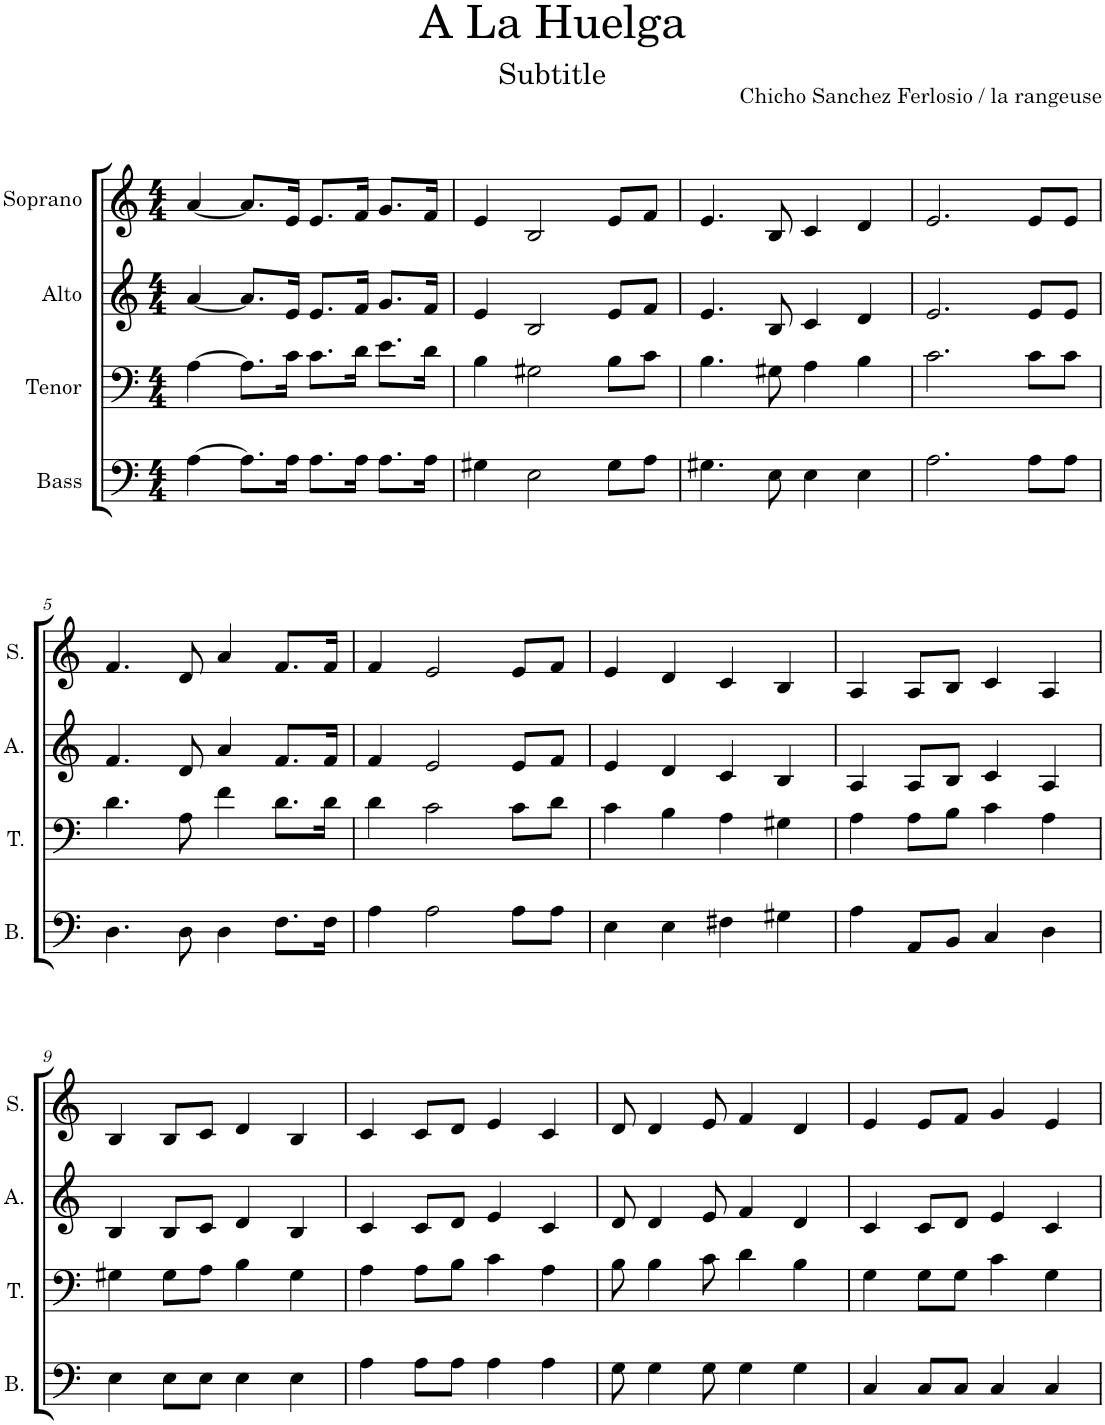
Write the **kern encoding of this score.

**kern	**kern	**kern	**kern
*part4	*part3	*part2	*part1
*staff4	*staff3	*staff2	*staff1
*I"Bass	*I"Tenor	*I"Alto	*I"Soprano
*I'B.	*I'T.	*I'A.	*I'S.
*clefF4	*clefF4	*clefG2	*clefG2
*k[]	*k[]	*k[]	*k[]
*M4/4	*M4/4	*M4/4	*M4/4
=1	=1	=1	=1
[4A\	[4A\	[4a/	[4a/
8.A\L]	8.A\L]	8.a/L]	8.a/L]
16A\Jk	16c\Jk	16e/Jk	16e/Jk
8.A\L	8.c\L	8.e/L	8.e/L
16A\Jk	16d\Jk	16f/Jk	16f/Jk
8.A\L	8.e\L	8.g/L	8.g/L
16A\Jk	16d\Jk	16f/Jk	16f/Jk
=2	=2	=2	=2
4G#X\	4B\	4e/	4e/
2E\	2G#X\	2B/	2B/
8G#\L	8B\L	8e/L	8e/L
8A\J	8c\J	8f/J	8f/J
=3	=3	=3	=3
4.G#X\	4.B\	4.e/	4.e/
8E\	8G#X\	8B/	8B/
4E\	4A\	4c/	4c/
4E\	4B\	4d/	4d/
=4	=4	=4	=4
2.A\	2.c\	2.e/	2.e/
8A\L	8c\L	8e/L	8e/L
8A\J	8c\J	8e/J	8e/J
!!LO:LB:g=z
=5	=5	=5	=5
4.D\	4.d\	4.f/	4.f/
8D\	8A\	8d/	8d/
4D\	4f\	4a/	4a/
8.F\L	8.d\L	8.f/L	8.f/L
16F\Jk	16d\Jk	16f/Jk	16f/Jk
=6	=6	=6	=6
4A\	4d\	4f/	4f/
2A\	2c\	2e/	2e/
8A\L	8c\L	8e/L	8e/L
8A\J	8d\J	8f/J	8f/J
=7	=7	=7	=7
4E\	4c\	4e/	4e/
4E\	4B\	4d/	4d/
4F#X\	4A\	4c/	4c/
4G#X\	4G#X\	4B/	4B/
=8	=8	=8	=8
4A\	4A\	4A/	4A/
8AA/L	8A\L	8A/L	8A/L
8BB/J	8B\J	8B/J	8B/J
4C/	4c\	4c/	4c/
4D\	4A\	4A/	4A/
!!LO:LB:g=z
=9	=9	=9	=9
4E\	4G#X\	4B/	4B/
8E\L	8G#\L	8B/L	8B/L
8E\J	8A\J	8c/J	8c/J
4E\	4B\	4d/	4d/
4E\	4G#\	4B/	4B/
=10	=10	=10	=10
4A\	4A\	4c/	4c/
8A\L	8A\L	8c/L	8c/L
8A\J	8B\J	8d/J	8d/J
4A\	4c\	4e/	4e/
4A\	4A\	4c/	4c/
=11	=11	=11	=11
8G\	8B\	8d/	8d/
4G\	4B\	4d/	4d/
8G\	8c\	8e/	8e/
4G\	4d\	4f/	4f/
4G\	4B\	4d/	4d/
=12	=12	=12	=12
4C/	4G\	4c/	4e/
8C/L	8G\L	8c/L	8e/L
8C/J	8G\J	8d/J	8f/J
4C/	4c\	4e/	4g/
4C/	4G\	4c/	4e/
=	=	=	=
*-	*-	*-	*-
